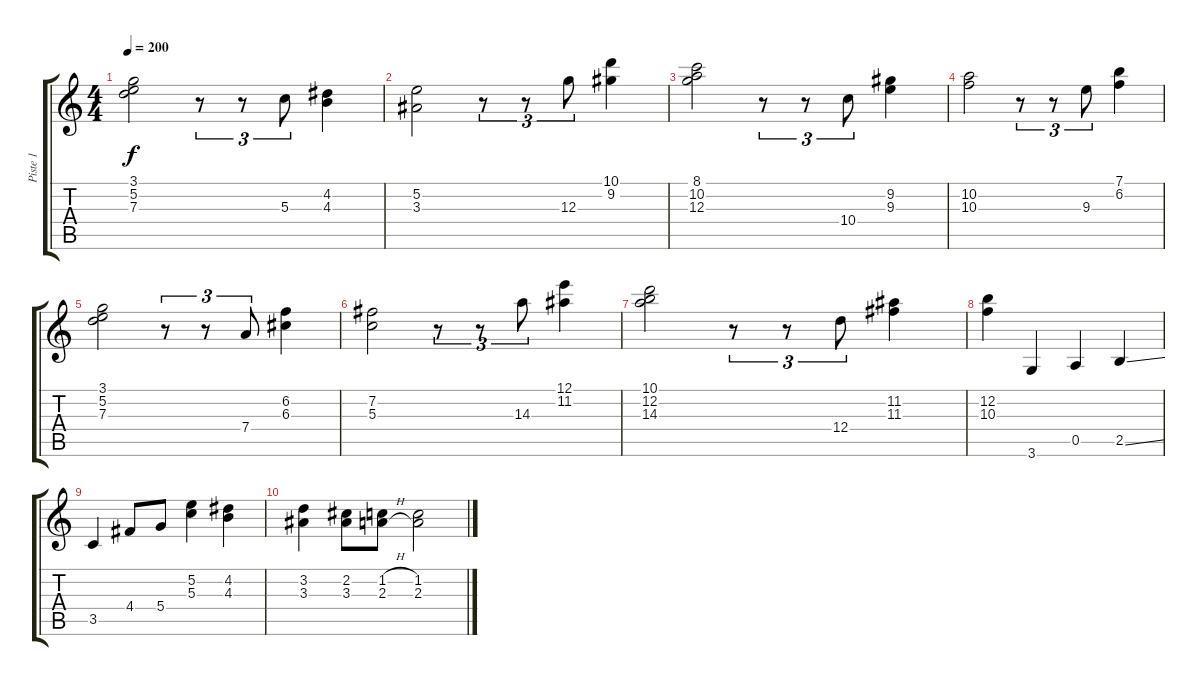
\track ("Piste 1" "Piste 1") {instrument acousticguitarnylon}
\staff {score tabs}
\tuning (E4 B3 G3 D3 A2 E2) {hide}
\ts (4 4)
\tempo 200
\clef g2
\ks c
(3.1 5.2 7.3).2{dy f} r.8{tu (3 2)} r.8{tu (3 2)} 5.3.8{tu (3 2)} (4.2 4.3).4 |
(5.2 3.3).2 r.8{tu (3 2)} r.8{tu (3 2)} 12.3.8{tu (3 2)} (10.1 9.2).4 |
(8.1 10.2 12.3).2 r.8{tu (3 2)} r.8{tu (3 2)} 10.4.8{tu (3 2)} (9.2 9.3).4 |
(10.2 10.3).2 r.8{tu (3 2)} r.8{tu (3 2)} 9.3.8{tu (3 2)} (7.1 6.2).4 |
(3.1 5.2 7.3).2 r.8{tu (3 2)} r.8{tu (3 2)} 7.4.8{tu (3 2)} (6.2 6.3).4 |
(7.2 5.3).2 r.8{tu (3 2)} r.8{tu (3 2)} 14.3.8{tu (3 2)} (12.1 11.2).4 |
(10.1 12.2 14.3).2 r.8{tu (3 2)} r.8{tu (3 2)} 12.4.8{tu (3 2)} (11.2 11.3).4 |
(12.2 10.3).4 3.6.4 0.5.4 2.5{ss}.4 |
3.5.4 4.4.8 5.4.8 (5.2 5.3).4 (4.2 4.3).4 |
(3.2 3.3).4 (2.2 3.3).8 (1.2{h} 2.3{h}).8 (1.2 2.3).2
